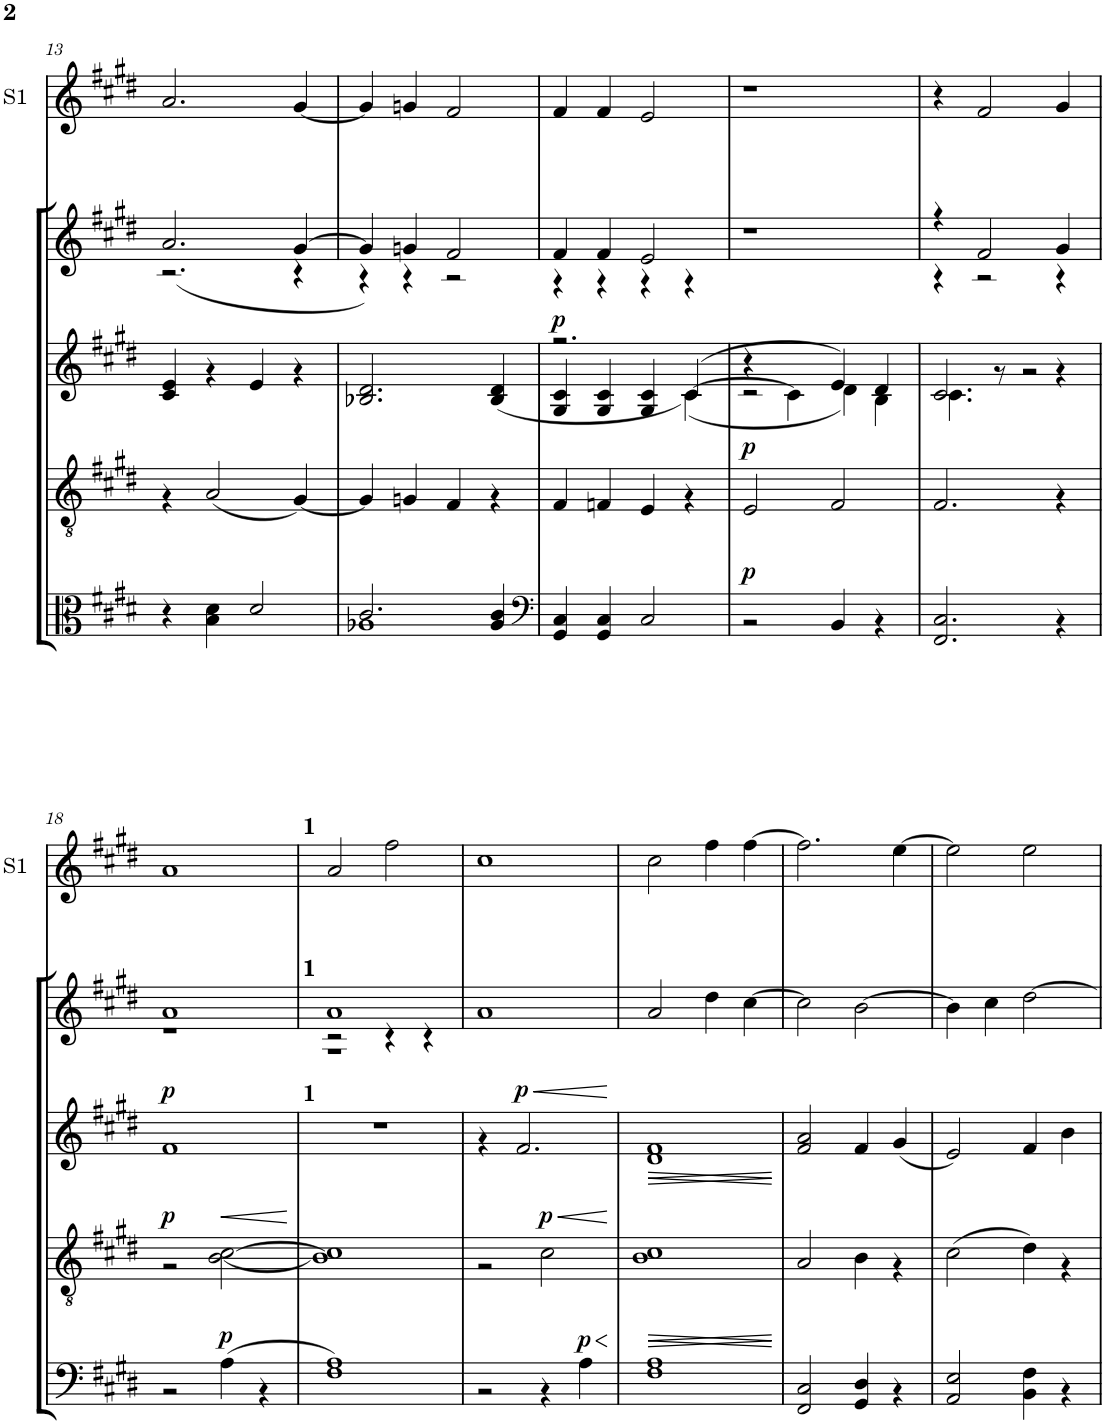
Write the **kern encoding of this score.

**kern	**dynam	**kern	**dynam	**kern	**dynam	**kern	**kern
*part5	*part5	*part4	*part4	*part3	*part3	*part2	*part1
*staff5	*staff5	*staff4	*staff4	*staff3	*staff3	*staff2	*staff1
*I"Part 5	*	*I"Part 4	*	*I"Part 3	*	*I"Part 2	*I"Soprano 1
*	*	*	*	*	*	*	*I'S1
!!LO:PB:g=z
*clefC3	*	*clefGv2	*	*clefG2	*	*clefG2	*clefG2
*k[f#c#g#d#]	*	*k[f#c#g#d#]	*	*k[f#c#g#d#]	*	*k[f#c#g#d#]	*k[f#c#g#d#]
*M4/4	*	*M4/4	*	*M4/4	*	*M4/4	*M4/4
*met(c)	*	*met(c)	*	*met(c)	*	*met(c)	*met(c)
=13	=13	=13	=13	=13	=13	=13	=13
*	*	*^	*	*^	*	*^	*
4r	.	1ryy	4r	.	1ryy	4c#/ 4e/	.	2.a/	(<2.r	2.a/
4B\ 4d#\	.	.	(<2A/	.	.	4r	.	.	.	.
2d#/	.	.	.	.	.	4e/	.	.	.	.
.	.	.	[<4G#/)	.	.	4r	.	[4g#/	4r	[4g#/
=14	=14	=14	=14	=14	=14	=14	=14	=14	=14	=14
*^	*	*	*	*	*	*	*	*	*	*
2.c#/	1A-X	.	1ryy	4G#/]	.	1ryy	2.B-X/ 2.d#/	.	4g#/]	4r)	4g#/]
.	.	.	.	4Gn/	.	.	.	.	4gn/	4r	4gn/
.	.	.	.	4F#/	.	.	.	.	2f#/	2r	2f#/
4A-/ 4c#/	.	.	.	4r	.	.	(<4B-/ 4d#/	.	.	.	.
*	*	*	*	*	*	*v	*v	*	*	*	*
=15	=15	=15	=15	=15	=15	=15	=15	=15	=15	=15
*clefF4	*	*	*	*	*	*	*	*	*	*
*	*	*	*	*	*	*^	*	*	*	*
*	*	*	*	*	*	*	*^	*	*	*	*
!	!	!	!	!	!	!	!	!	!LO:DY:a	!	!	!
1ryy	4GG#/ 4C#/	.	1ryy	4F#/	.	1ryy	2.r	4G#/ 4c#/	p	4f#/	4r	4f#/
.	4GG#/ 4C#/	.	.	4Fn/	.	.	.	4G#/ 4c#/	.	4f#/	4r	4f#/
.	2C#/	.	.	4E/	.	.	.	4G#/ 4c#/	.	2e/	4r	2e/
.	.	.	.	4r	.	.	(<[>4c#\)	(>4c#/	.	.	4r	.
=16	=16	=16	=16	=16	=16	=16	=16	=16	=16	=16	=16	=16
!	!	!LO:DY:a	!	!	!LO:DY:a	!	!	!	!	!	!	!
*	*	*	*	*	*	*	*	*	*	*v	*v	*
1ryy	2r	p	1ryy	2E/	p	1ryy	4r	2r	.	1r	1r
.	.	.	.	.	.	.	4c#\]	.	.	.	.
.	4BB/	.	.	2F#/	.	.	4d#\)	4e/)	.	.	.
.	4r	.	.	.	.	.	4B\	4d#/	.	.	.
=17	=17	=17	=17	=17	=17	=17	=17	=17	=17	=17	=17
*	*	*	*	*	*	*	*	*	*	*^	*
1ryy	2.FF#/ 2.C#/	.	1ryy	2.F#/	.	1ryy	4.c#\	2.c#/	.	4r	4r	4r
.	.	.	.	.	.	.	.	.	.	2f#/	2r	2f#/
.	.	.	.	.	.	.	8r	.	.	.	.	.
.	.	.	.	.	.	.	2r	.	.	.	.	.
.	4r	.	.	4r	.	.	.	4r	.	4g#/	4r	4g#/
!!LO:LB:g=z
=18	=18	=18	=18	=18	=18	=18	=18	=18	=18	=18	=18	=18
!	!	!	!	!	!LO:DY:a	!	!	!	!LO:DY:a	!	!	!
*	*	*	*	*	*	*	*v	*v	*	*	*	*
1ryy	2r	.	1ryy	2r	p	1ryy	1f#	p	1a	1r	1a
!	!	!LO:DY:a	!	!	!LO:HP:b	!	!	!	!	!	!
.	(>4A\	p	.	[<2B\ [>2c#\	<	.	.	.	.	.	.
.	4r	.	.	.	.	.	.	.	.	.	.
*	*	*	*	*	*	*v	*v	*	*	*	*
=19	=19	=19	=19	=19	=19	=19	=19	=19	=19	=19
*	*	*	*	*	*	*	*	*	*^	*
1ryy	1F# 1A)	.	1ryy	1B] 1c#]	.	1r	.	1a	2r	1r	2a/
.	.	.	.	.	.	.	.	.	4r	.	2ff#\
.	.	.	.	.	.	.	.	.	4r	.	.
*	*	*	*	*	*	*	*	*v	*v	*v	*
=20	=20	=20	=20	=20	=20	=20	=20	=20	=20
*	*	*	*	*	*	*^	*	*	*
1ryy	2r	.	1ryy	2r	.	1ryy	4r	.	1a	1cc#
!	!	!	!	!	!	!	!	!LO:HP:b	!	!
!	!	!	!	!	!	!	!	!LO:DY:n=1:a	!	!
.	.	.	.	.	.	.	2.f#/	< p	.	.
!	!	!	!	!	!LO:DY:a	!	!	!	!	!
.	4r	.	.	2c#\	p	.	.	.	.	.
!	!	!LO:HP:b	!	!	!	!	!	!	!	!
!	!	!LO:DY:n=1:a	!	!	!	!	!	!	!	!
.	4A\	< p	.	.	.	.	.	.	.	.
*v	*v	*	*	*	*	*v	*v	*	*	*
*	*	*v	*v	*	*	*	*	*
.	.	.	[	.	.	.	.
=21	=21	=21	=21	=21	=21	=21	=21
*^	*	*^	*	*	*	*	*
!	!	!	!	!	!	!	!LO:HP:b	!	!
*	*	*	*	*	*	*^	*	*	*
1ryy	1F# 1A	.	1ryy	1B 1c#	.	1ryy	1d# 1f#	<	2a/	2cc#\
.	.	.	.	.	.	.	.	.	4dd#\	4ff#\
.	.	.	.	.	.	.	.	.	[4cc#\	[4ff#\
*v	*v	*	*	*	*	*v	*v	*	*	*
*	*	*v	*v	*	*	*	*	*
.	[	.	.	.	[ [	.	.
=22	=22	=22	=22	=22	=22	=22	=22
*^	*	*^	*	*^	*	*	*
1ryy	2FF#/ 2C#/	.	1ryy	2A/	.	1ryy	2f#/ 2a/	.	2cc#\]	2.ff#\]
.	4GG#/ 4D#/	.	.	4B\	.	.	4f#/	.	[2b\	.
.	4r	.	.	4r	.	.	(<4g#/	.	.	[4ee\
=23	=23	=23	=23	=23	=23	=23	=23	=23	=23	=23
1ryy	2AA/ 2E/	.	1ryy	(>2c#\	.	1ryy	2e/)	.	4b\]	2ee\]
.	.	.	.	.	.	.	.	.	4cc#\	.
.	4BB\ 4F#\	.	.	4d#\)	.	.	4f#/	.	[2dd#\	2ee\
.	4r	.	.	4r	.	.	4b\	.	.	.
*v	*v	*	*	*	*	*v	*v	*	*	*
*	*	*v	*v	*	*	*	*	*
=	=	=	=	=	=	=	=
*-	*-	*-	*-	*-	*-	*-	*-
